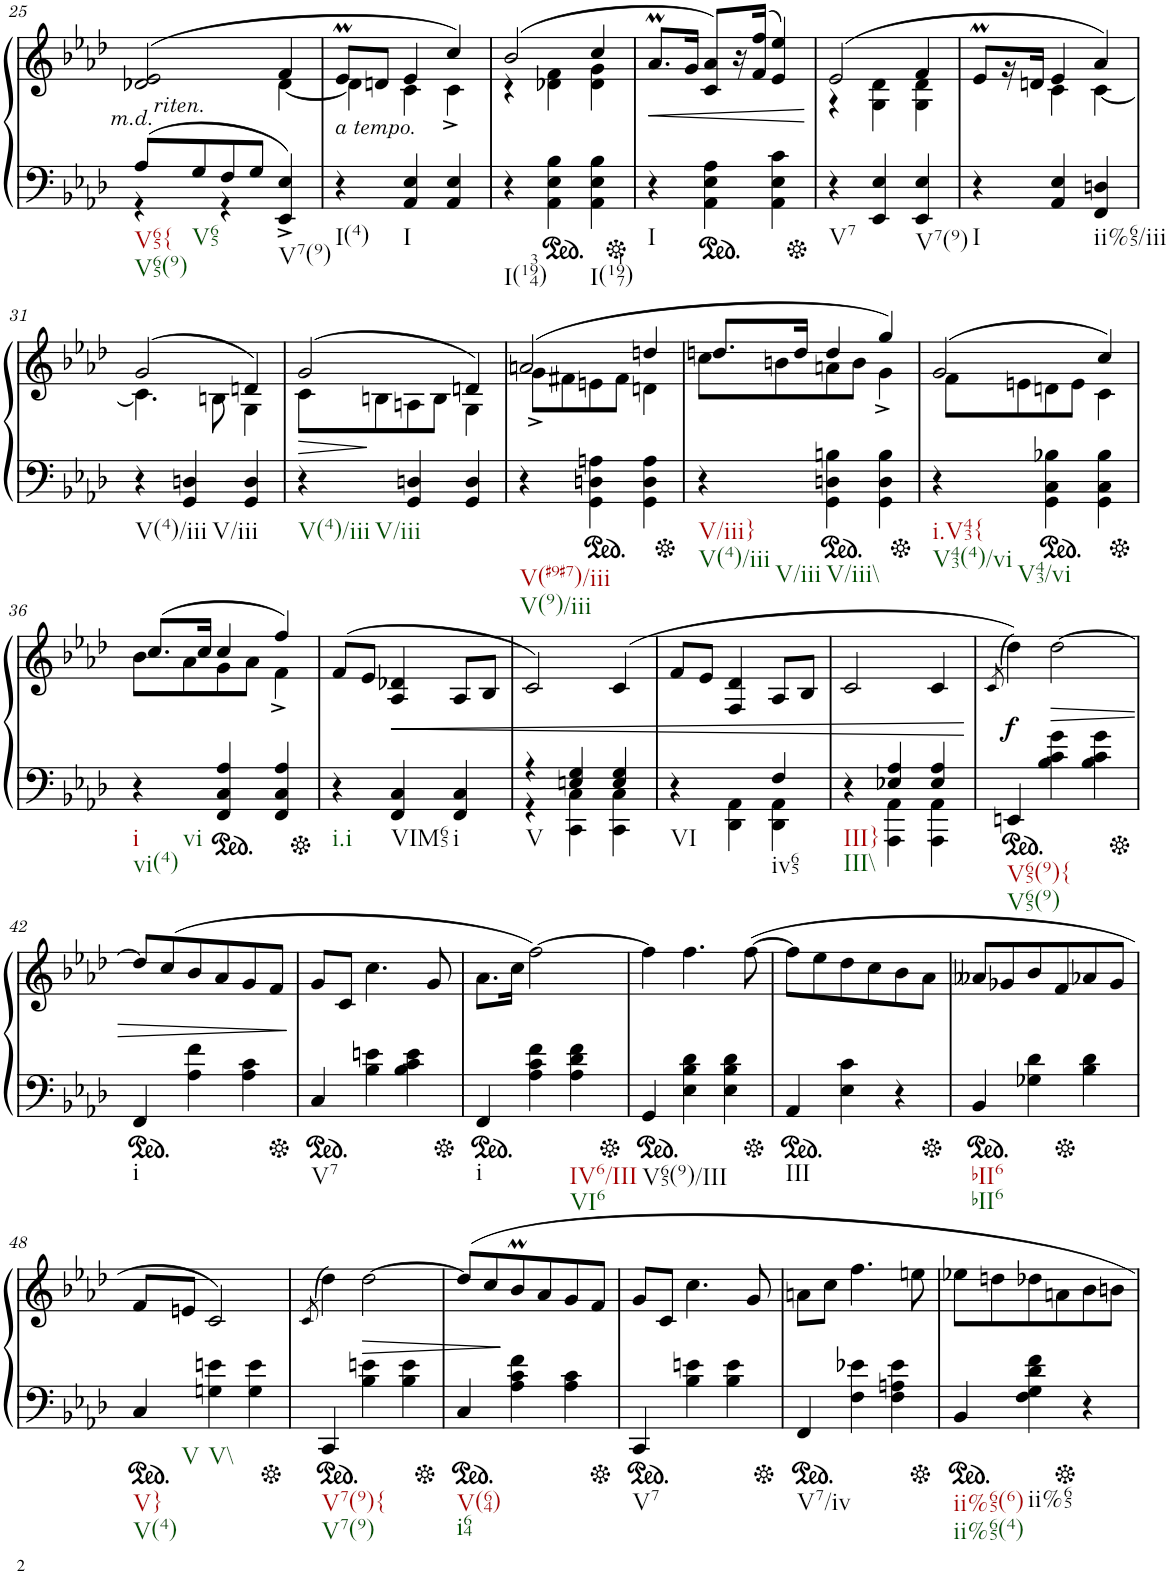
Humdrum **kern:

**kern	**kern	**dynam
*part2	*part1	*part1
*staff2	*staff1	*staff1
*I"piano	*I"piano	*
*I'Pno	*I'Pno	*
!!LO:PB:g=z
*clefF4	*clefG2	*
*k[b-e-a-d-]	*k[b-e-a-d-]	*
*f:	*f:	*
*M3/4	*M3/4	*
=25	=25	=25
*^	*^	*
!	!	!LO:TX:b:i:t=riten.	!	!
!	!	!LO:TX:b:i:t=m.d.	!	!
!LO:TX:b:t=V65{	!	!	!	!
!LO:TX:b:t=V65(9)	!	!	!	!
(8A-/L	4r	(2d-X/ 2e-/	2ryy	.
!LO:TX:b:t=V65	!	!	!	!
8G/	.	.	.	.
8F/	4r	.	.	.
8G/J	.	.	.	.
!LO:TX:b:t=V7(9)	!	!	!	!
4EE-/^ 4E-/^)	4ryy	4f/	[4d-\	.
=26	=26	=26	=26	=26
!	!	!LO:TX:b:i:t=a tempo.	!	!
!LO:TX:b:t=I(4)	!	!	!	!
*v	*v	*	*	*
4r	8e-M/L	4d-\]	.
.	8dn/J	.	.
!LO:TX:b:t=I	!	!	!
4AA-/ 4E-/	4e-/	4c\	.
4AA-/ 4E-/	4cc/)	4c^\	.
=27	=27	=27	=27
!LO:TX:b:t=I(1394)	!	!	!
4r	(2b-/	4r	.
*ped	*	*	*
4AA-\ 4E-\ 4B-\	.	4d-X\ 4f\	.
!LO:TX:b:t=I(1197)	!	!	!
4AA-\ 4E-\ 4B-\	4cc/	4d-\ 4g\	.
*	*v	*v	*
=28	=28	=28
*Xped	*	*
*	*^	*
!LO:TX:b:t=I	!	!	!
!	!	!	!LO:HP:b
*	*v	*v	*
4r	8.a-M/L	<
.	16g/Jk	.
*ped	*	*
4AA-\ 4E-\ 4A-\	8c/ 8a-/L)	.
.	16r	.
.	(>16f/ 16ff/JJ	.
4AA-\ 4E-\ 4c\	4e-/ 4ee-/)	.
=29	=29	=29
*Xped	*	*
*	*^	*
!LO:TX:b:t=V7	!	!	!
4r	(2e-/	4r	.
4EE-/ 4E-/	.	4G\ 4d-\	.
!LO:TX:b:t=V7(9)	!	!	!
4EE-/ 4E-/	4f/	4G\ 4d-\	.
=30	=30	=30	=30
!LO:TX:b:t=I	!	!	!
4r	8e-M/L	4ryy	.
.	16r	.	.
.	16dn/JJ	.	.
4AA-/ 4E-/	4e-/	4c\	.
!LO:TX:b:t=ii%65/iii	!	!	!
4FF/ 4Dn/	4a-/)	[4c\	.
!!LO:LB:g=z	!!
=31	=31	=31	=31
!LO:TX:b:t=V(4)/iii	!	!	!
4r	(2g/	4.c\]	.
!LO:TX:b:t=V/iii	!	!	!
4GG/ 4Dn/	.	.	.
.	.	8Bn\	.
4GG/ 4D/	4dn/)	4G\	.
=32	=32	=32	=32
!LO:TX:b:t=V(4)/iii	!	!	!
!LO:TX:b:t=V/iii	!	!	!
!	!	!	!LO:HP:b
4r	(2g/	8c\L	>
.	.	8Bn\	[
4GG/ 4Dn/	.	8An\	.
.	.	8B\J	.
4GG/ 4D/	4dn/)	4G\	.
=33	=33	=33	=33
!LO:TX:b:t=V(#9#7)/iii	!	!	!
!LO:TX:b:t=V(9)/iii	!	!	!
4r	(2an/	8g^\L	.
.	.	8f#X\	.
*ped	*	*	*
4GG\ 4Dn\ 4An\	.	8en\	.
.	.	8f#\J	.
4GG\ 4D\ 4A\	4ddn/	4dn\	.
=34	=34	=34	=34
*Xped	*	*	*
!LO:TX:b:t=V/iii}	!	!	!
!LO:TX:b:t=V(4)/iii	!	!	!
!LO:TX:b:t=V/iii	!	!	!
4r	8.ddn/L	8cc\L	.
.	.	8bn\	.
.	16dd/Jk	.	.
*ped	*	*	*
!LO:TX:b:t=V/iii\\	!	!	!
4GG\ 4Dn\ 4Bn\	4dd/	8an\	.
.	.	8b\J	.
4GG\ 4D\ 4B\	4gg/)	4g^\	.
=35	=35	=35	=35
*Xped	*	*	*
!LO:TX:b:t=i.V43{	!	!	!
!LO:TX:b:t=V43(4)/vi	!	!	!
!LO:TX:b:t=V43/vi	!	!	!
4r	(2g/	8f\L	.
.	.	8en\	.
*ped	*	*	*
4GG\ 4C\ 4B-X\	.	8dn\	.
.	.	8e\J	.
4GG\ 4C\ 4B-\	4cc/)	4c\	.
!!LO:LB:g=z	!!
=36	=36	=36	=36
*Xped	*	*	*
!LO:TX:b:t=i	!	!	!
!LO:TX:b:t=vi(4)	!	!	!
!LO:TX:b:t=vi	!	!	!
4r	(8.cc/L	8b-\L	.
.	.	8a-\	.
.	16cc/Jk	.	.
*ped	*	*	*
4FF/ 4C/ 4A-/	4cc/	8g\	.
.	.	8a-\J	.
4FF/ 4C/ 4A-/	4ff/)	4f^\	.
*	*v	*v	*
=37	=37	=37
*Xped	*	*
*	*^	*
!LO:TX:b:t=i.i	!	!	!
*	*v	*v	*
4r	(>8f/L	.
.	8e-/J	.
!LO:TX:b:t=VIM65	!	!
!	!	!LO:HP:b
4FF/ 4C/	4A-/ 4d-X/	<
!LO:TX:b:t=i	!	!
4FF/ 4C/	8A-/L	.
.	8B-/J	.
=38	=38	=38
*^	*	*
!LO:TX:b:t=V	!	!	!
4r	4r	2c/)	.
4En/ 4G/	4CC\ 4C\	.	.
4E/ 4G/	4CC\ 4C\	(4c/	.
=39	=39	=39	=39
!LO:TX:b:t=VI	!	!	!
4r	2ryy	8f/L	.
.	.	8e-/J	.
4DD-\ 4AA-\	.	4F/ 4d-/	.
!LO:TX:b:t=iv65	!	!	!
4DD-\ 4AA-\	4F/	8A-/L	.
.	.	8B-/J	.
=40	=40	=40	=40
!LO:TX:b:t=III}	!	!	!
!LO:TX:b:t=III\\	!	!	!
4r	4ryy	2c/	.
4E-X/ 4A-/	4AAA-\ 4AA-\	.	.
4E-/ 4A-/	4AAA-\ 4AA-\	4c/	.
*v	*v	*	*
.	.	]
=41	=41	=41
.	(>8qc/	.
*ped	*	*
!LO:TX:b:t=V65(9){	!	!
!LO:TX:b:t=V65(9)	!	!
!	!	!LO:DY:b
4EEn/	4dd-\))	f
!	!	!LO:HP:b
4B-\ 4c\ 4g\	[2dd-\	>
4B-\ 4c\ 4g\	.	.
!!LO:LB:g=z
=42	=42	=42
*Xped	*	*
*ped	*	*
!LO:TX:b:t=i	!	!
4FF/	8dd-/L]	.
.	(8cc/	.
4A-\ 4f\	8b-/	.
.	8a-/	.
4A-\ 4c\	8g/	.
.	8f/J	.
.	.	[
=43	=43	=43
*Xped	*	*
*ped	*	*
!LO:TX:b:t=V7	!	!
4C/	8g/L	.
.	8c/J	.
4B-\ 4en\	4.cc\	.
4B-\ 4c\ 4e\	.	.
.	8g/	.
=44	=44	=44
*Xped	*	*
*ped	*	*
!LO:TX:b:t=i	!	!
4FF/	8.a-\L	.
.	16cc\Jk	.
4A-\ 4c\ 4f\	[2ff\)	.
!LO:TX:b:t=IV6/III	!	!
!LO:TX:b:t=VI6	!	!
4A-\ 4d-\ 4f\	.	.
=45	=45	=45
*Xped	*	*
*ped	*	*
!LO:TX:b:t=V65(9)/III	!	!
4GG/	4ff\]	.
4E-\ 4B-\ 4d-\	4.ff\	.
4E-\ 4B-\ 4d-\	.	.
.	([8ff\	.
=46	=46	=46
*Xped	*	*
*ped	*	*
!LO:TX:b:t=III	!	!
4AA-/	8ff\L]	.
.	8ee-\	.
4E-\ 4c\	8dd-\	.
.	8cc\	.
4r	8b-\	.
.	8a-\J	.
=47	=47	=47
*Xped	*	*
*ped	*	*
!LO:TX:b:t=bII6	!	!
!LO:TX:b:t=bII6	!	!
4BB-/	8a--X/L	.
.	8g-X/	.
4G-X\ 4d-\	8b-/	.
.	8f/	.
*Xped	*	*
4B-\ 4d-\	8a-X/	.
.	8g-/J	.
!!LO:LB:g=z
=48	=48	=48
*ped	*	*
!LO:TX:b:t=V}	!	!
!LO:TX:b:t=V(4)	!	!
!LO:TX:b:t=V	!	!
4C/	8f/L	.
.	8en/J	.
!LO:TX:b:t=V\\	!	!
4Gn\ 4en\	2c/)	.
4G\ 4e\	.	.
=49	=49	=49
.	(>8qc/	.
*Xped	*	*
*ped	*	*
!LO:TX:b:t=V7(9){	!	!
!LO:TX:b:t=V7(9)	!	!
4CC/	4dd-\)	.
4B-\ 4en\	[2dd-\	.
4B-\ 4e\	.	.
=50	=50	=50
*Xped	*	*
*ped	*	*
!LO:TX:b:t=V(64)	!	!
!LO:TX:b:t=i64	!	!
4C/	8dd-/L]	.
.	8cc/	.
4A-\ 4c\ 4f\	8b-M/	]
.	8a-/	.
4A-\ 4c\	8g/	.
.	8f/J	.
=51	=51	=51
*Xped	*	*
*ped	*	*
!LO:TX:b:t=V7	!	!
4CC/	8g/L	.
.	8c/J	.
4B-\ 4en\	4.cc\	.
4B-\ 4e\	.	.
.	8g/	.
=52	=52	=52
*Xped	*	*
*ped	*	*
!LO:TX:b:t=V7/iv	!	!
4FF/	8an\L	.
.	8cc\J	.
4F\ 4e-X\	4.ff\	.
4F\ 4An\ 4e-\	.	.
.	8een\	.
=53	=53	=53
*Xped	*	*
*ped	*	*
!LO:TX:b:t=ii%65(6)	!	!
!LO:TX:b:t=ii%65(4)	!	!
4BB-/	8ee-X\L	.
.	8ddn\	.
!LO:TX:b:t=ii%65	!	!
4F\ 4G\ 4d-\ 4f\	8dd-X\	.
.	8an\	.
*Xped	*	*
4r	8b-\	.
.	8bn\J	.
=	=	=
*-	*-	*-
